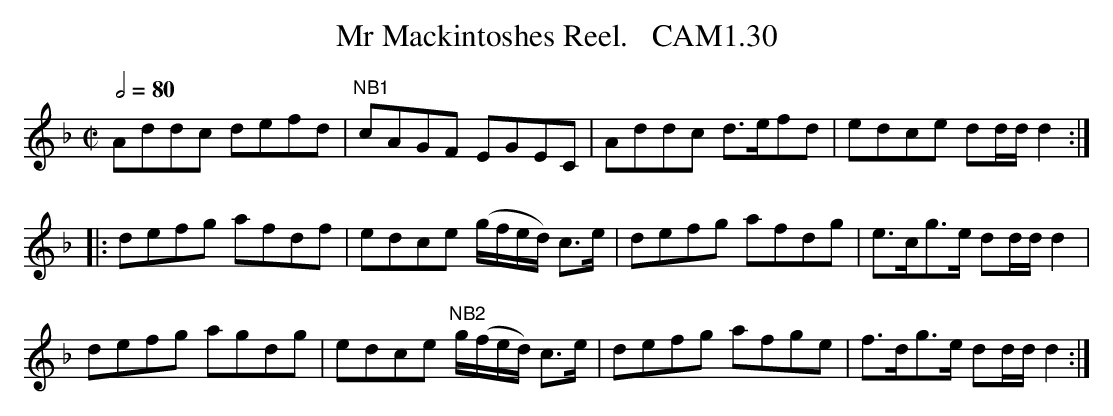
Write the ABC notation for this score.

X:1
T:Mr Mackintoshes Reel.   CAM1.30
M:C|
L:1/8
Q:1/2=80
K:Dm
Addc defd|"NB1"cAGF EGEC|Addc d>efd|edce dd/d/ d2 :|
|:defg afdf|edce (g/f/e/d/) c>e|defg afdg|e>cg>e dd/d/ d2|
defg agdg|edce "NB2"g/(f/e/d/) c>e|defg afge|f>dg>e dd/d/ d2 :|
